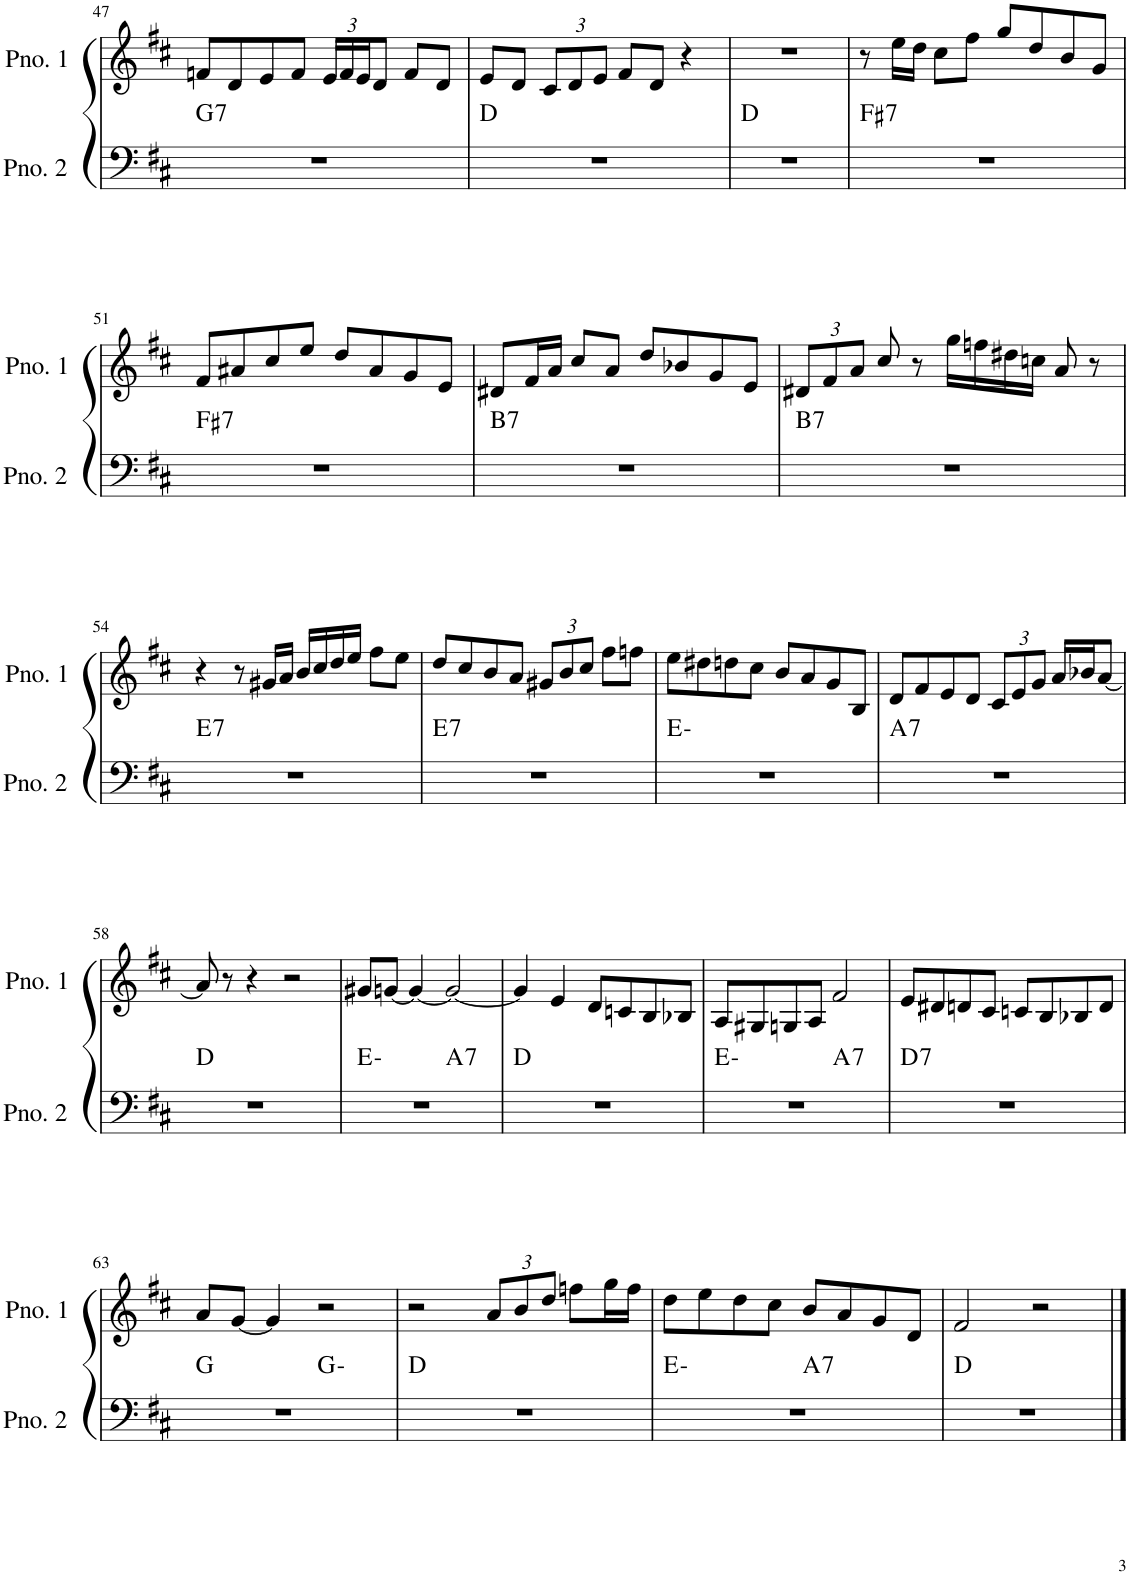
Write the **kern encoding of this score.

**kern	**harte	**kern
*part2	*part2	*part1
*staff2	*	*staff1
*I"ピアノ 2	*	*I"ピアノ 1
!!LO:PB:g=z
*clefF4	*	*clefG2
*k[f#c#]	*	*k[f#c#]
*M4/4	*	*M4/4
=47	=47	=47
!	!LO:H:kt=7	!
1r	G:7	8fn/L
.	.	8d/
.	.	8e/
.	.	8f/J
*	*	*Xbrackettup
.	.	24e/LL
.	.	24f/
.	.	24e/J
.	.	8d/J
.	.	8f/L
.	.	8d/J
=48	=48	=48
1r	D:maj	8e/L
.	.	8d/J
.	.	12c#/L
.	.	12d/
.	.	12e/J
.	.	8f#/L
.	.	8d/J
.	.	4r
=49	=49	=49
1r	D:maj	1r
=50	=50	=50
!	!LO:H:kt=7	!
1r	F#:7	8r
.	.	16ee\LL
.	.	16dd\JJ
.	.	8cc#\L
.	.	8ff#\J
.	.	8gg/L
.	.	8dd/
.	.	8b/
.	.	8g/J
!!LO:LB:g=z
=51	=51	=51
!	!LO:H:kt=7	!
1r	F#:7	8f#/L
.	.	8a#X/
.	.	8cc#/
.	.	8ee/J
.	.	8dd/L
.	.	8a#/
.	.	8g/
.	.	8e/J
=52	=52	=52
!	!LO:H:kt=7	!
1r	B:7	8d#X/L
.	.	16f#/L
.	.	16a/JJ
.	.	8cc#/L
.	.	8a/J
.	.	8dd/L
.	.	8b-X/
.	.	8g/
.	.	8e/J
=53	=53	=53
!	!LO:H:kt=7	!
1r	B:7	12d#X/L
.	.	12f#/
.	.	12a/J
.	.	8cc#/
.	.	8r
.	.	16gg\LL
.	.	16ffn\
.	.	16dd#X\
.	.	16ccn\JJ
.	.	8a/
.	.	8r
!!LO:LB:g=z
=54	=54	=54
!	!LO:H:kt=7	!
1r	E:7	4r
.	.	8r
.	.	16g#X/LL
.	.	16a/JJ
.	.	16b/LL
.	.	16cc#/
.	.	16dd/
.	.	16ee/JJ
.	.	8ff#\L
.	.	8ee\J
=55	=55	=55
!	!LO:H:kt=7	!
1r	E:7	8dd/L
.	.	8cc#/
.	.	8b/
.	.	8a/J
.	.	12g#X/L
.	.	12b/
.	.	12cc#/J
.	.	8ff#\L
.	.	8ffn\J
=56	=56	=56
1r	E:min	8ee\L
.	.	8dd#X\
.	.	8ddn\
.	.	8cc#\J
.	.	8b/L
.	.	8a/
.	.	8g/
.	.	8B/J
=57	=57	=57
!	!LO:H:kt=7	!
1r	A:7	8d/L
.	.	8f#/
.	.	8e/
.	.	8d/J
.	.	12c#/L
.	.	12e/
.	.	12g/J
.	.	16a/LL
.	.	16b-X/J
.	.	[8a/J
!!LO:LB:g=z
=58	=58	=58
1r	D:maj	8a/]
.	.	8r
.	.	4r
.	.	2r
=59	=59	=59
*^	*	*
1r	2ryy	E:min	8g#X/L
.	.	.	[8gn/J
.	.	.	4g/_
!	!	!LO:H:kt=7	!
.	2ryy	A:7	2g/_
*v	*v	*	*
=60	=60	=60
1r	D:maj	4g/]
.	.	4e/
.	.	8d/L
.	.	8cn/
.	.	8B/
.	.	8B-X/J
=61	=61	=61
*^	*	*
1r	2ryy	E:min	8A/L
.	.	.	8G#X/
.	.	.	8Gn/
.	.	.	8A/J
!	!	!LO:H:kt=7	!
.	2ryy	A:7	2f#/
=62	=62	=62	=62
!	!	!LO:H:kt=7	!
*v	*v	*	*
1r	D:7	8e/L
.	.	8d#X/
.	.	8dn/
.	.	8c#/J
.	.	8cn/L
.	.	8B/
.	.	8B-X/
.	.	8d/J
!!LO:LB:g=z
=63	=63	=63
*^	*	*
1r	2ryy	G:maj	8a/L
.	.	.	[8g/J
.	.	.	4g/]
.	2ryy	G:min	2r
*v	*v	*	*
=64	=64	=64
1r	D:maj	2r
.	.	12a/L
.	.	12b/
.	.	12dd/J
.	.	8ffn\L
.	.	16gg\L
.	.	16ff\JJ
=65	=65	=65
*^	*	*
1r	2ryy	E:min	8dd\L
.	.	.	8ee\
.	.	.	8dd\
.	.	.	8cc#\J
!	!	!LO:H:kt=7	!
.	2ryy	A:7	8b/L
.	.	.	8a/
.	.	.	8g/
.	.	.	8d/J
*v	*v	*	*
=66	=66	=66
1r	D:maj	2f#/
.	.	2r
==	==	==
*-	*-	*-
